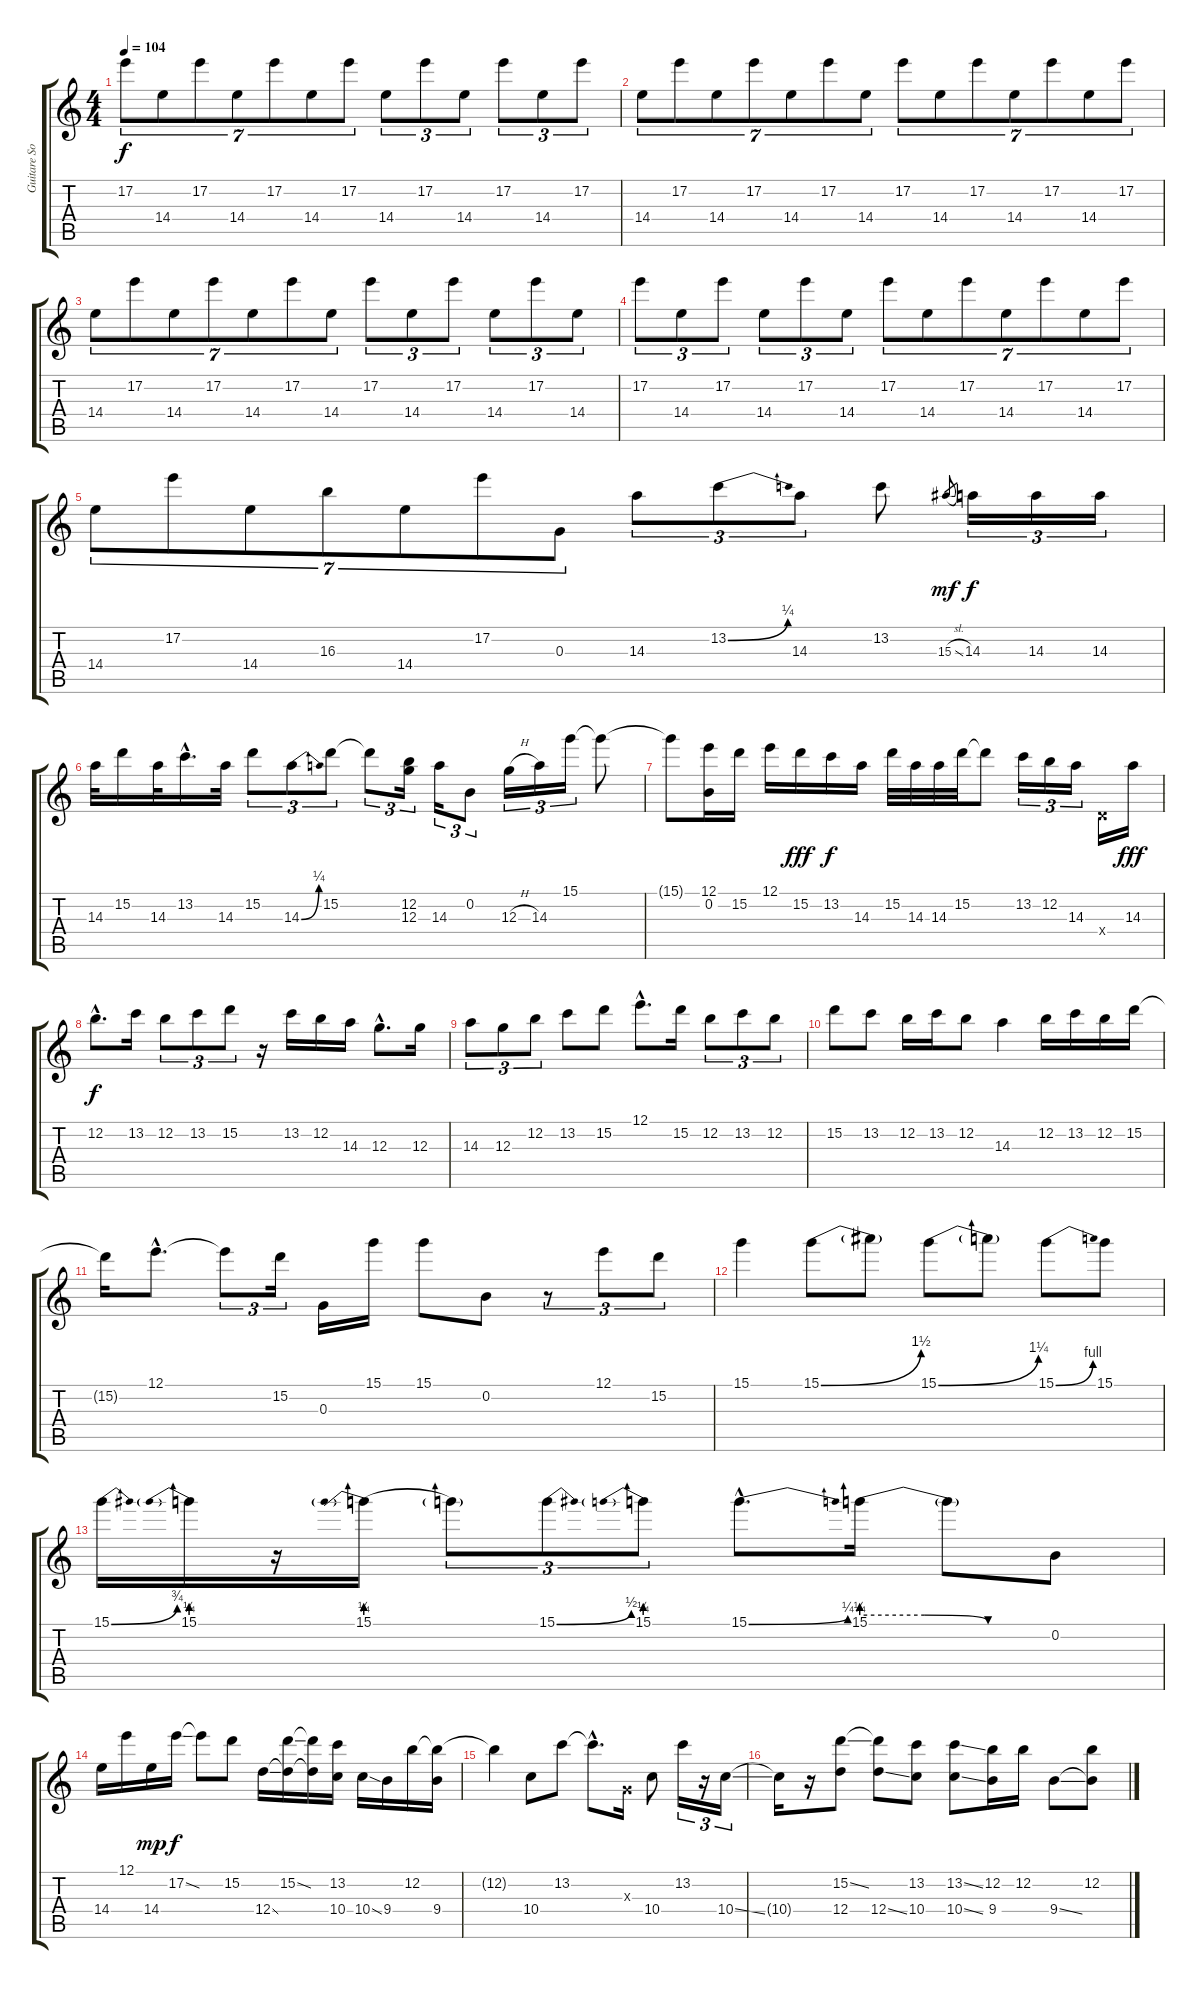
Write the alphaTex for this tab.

\track ("Guitare Solo" "Guitare So") {instrument distortionguitar}
\staff {score tabs}
\tuning (E4 B3 G3 D3 A2 E2) {hide}
\ts (4 4)
\tempo 104
\clef g2
\ks c
17.2.8{tu (7 4) dy f} 14.4.8{tu (7 4)} 17.2.8{tu (7 4)} 14.4.8{tu (7 4)} 17.2.8{tu (7 4)} 14.4.8{tu (7 4)} 17.2.8{tu (7 4)} 14.4.8{tu (3 2)} 17.2.8{tu (3 2)} 14.4.8{tu (3 2)} 17.2.8{tu (3 2)} 14.4.8{tu (3 2)} 17.2.8{tu (3 2)} |
14.4.8{tu (7 4)} 17.2.8{tu (7 4)} 14.4.8{tu (7 4)} 17.2.8{tu (7 4)} 14.4.8{tu (7 4)} 17.2.8{tu (7 4)} 14.4.8{tu (7 4)} 17.2.8{tu (7 4)} 14.4.8{tu (7 4)} 17.2.8{tu (7 4)} 14.4.8{tu (7 4)} 17.2.8{tu (7 4)} 14.4.8{tu (7 4)} 17.2.8{tu (7 4)} |
14.4.8{tu (7 4)} 17.2.8{tu (7 4)} 14.4.8{tu (7 4)} 17.2.8{tu (7 4)} 14.4.8{tu (7 4)} 17.2.8{tu (7 4)} 14.4.8{tu (7 4)} 17.2.8{tu (3 2)} 14.4.8{tu (3 2)} 17.2.8{tu (3 2)} 14.4.8{tu (3 2)} 17.2.8{tu (3 2)} 14.4.8{tu (3 2)} |
17.2.8{tu (3 2)} 14.4.8{tu (3 2)} 17.2.8{tu (3 2)} 14.4.8{tu (3 2)} 17.2.8{tu (3 2)} 14.4.8{tu (3 2)} 17.2.8{tu (7 4)} 14.4.8{tu (7 4)} 17.2.8{tu (7 4)} 14.4.8{tu (7 4)} 17.2.8{tu (7 4)} 14.4.8{tu (7 4)} 17.2.8{tu (7 4)} |
14.4.8{tu (7 4)} 17.2.8{tu (7 4)} 14.4.8{tu (7 4)} 16.3.8{tu (7 4)} 14.4.8{tu (7 4)} 17.2.8{tu (7 4)} 0.3.8{tu (7 4)} 14.3.8{tu (3 2)} 13.2{be (bend 0 0 60 1)}.8{tu (3 2)} 14.3.8{tu (3 2)} 13.2.8 15.3{sl}.8{gr dy mf} 14.3.16{tu (3 2) dy f} 14.3.16{tu (3 2)} 14.3.16{tu (3 2)} |
14.3.32 15.2.16 14.3.32 13.2{hac}.16{d} 14.3.32 15.2.8{tu (3 2)} 14.3{be (bend 0 0 60 1)}.8{tu (3 2)} 15.2.8{tu (3 2)} 15.2{t}.8{tu (3 2)} (12.2 12.3).16{tu (3 2)} 14.3.16{tu (3 2)} 0.2.8{tu (3 2)} 12.3{h}.16{tu (3 2)} 14.3.16{tu (3 2)} 15.1.16{tu (3 2)} 15.1{t}.8 |
15.1{t}.8 (12.1 0.2).16 15.2.16 12.1.16 15.2.16{dy fff} 13.2.16{dy f} 14.3.16 15.2.32 14.3.32 14.3.32 15.2.32 15.2{t}.8 13.2.16{tu (3 2)} 12.2.16{tu (3 2)} 14.3.16{tu (3 2)} 0.4{x}.16 14.3.16{dy fff} |
12.2{hac}.8{d dy f} 13.2.16 12.2.8{tu (3 2)} 13.2.8{tu (3 2)} 15.2.8{tu (3 2)} r.16 13.2.16 12.2.16 14.3.16 12.3{hac}.8{d} 12.3.16 |
14.3.8{tu (3 2)} 12.3.8{tu (3 2)} 12.2.8{tu (3 2)} 13.2.8 15.2.8 12.1{hac}.8{d} 15.2.16 12.2.8{tu (3 2)} 13.2.8{tu (3 2)} 12.2.8{tu (3 2)} |
15.2.8 13.2.8 12.2.16 13.2.16 12.2.8 14.3.4 12.2.16 13.2.16 12.2.16 15.2.16 |
15.2{t}.16 12.1{hac}.8{d} 12.1{t}.8{tu (3 2)} 15.2.16{tu (3 2)} 0.3.16 15.1.16 15.1.8 0.2.8 r.8{tu (3 2)} 12.1.8{tu (3 2)} 15.2.8{tu (3 2)} |
15.1.4 15.1{be (bend 0 0 60 6)}.8 15.1{t}.8 15.1{be (bend 0 0 60 5)}.8 15.1{t}.8 15.1{be (bend 0 0 60 4)}.8 15.1.8 |
15.1{be (bend 0 0 60 3)}.16 15.1{be (prebend 0 1 60 1)}.16 r.16 15.1{be (prebend 0 1 60 1)}.16 15.1{t}.8{tu (3 2)} 15.1{be (bend 0 0 60 2)}.8{tu (3 2)} 15.1{be (prebend 0 1 60 1)}.8{tu (3 2)} 15.1{be (bend 0 0 60 1) hac}.8{d} 15.1{be (custom 0 1 20 1 40 0 60 0)}.16 15.1{t}.8 0.2.8 |
14.4.16 12.1.16 14.4.16{dy mp} 17.2{ss}.16{dy f} 17.2{t}.8 15.2.8 12.4{ss}.16 (15.2{ss} 12.4{t}).16 (15.2{t} 12.4{t}).16 (13.2 10.4).16 10.4{ss}.16 9.4.16 12.2.16 (12.2{t} 9.4).16 |
12.2{t}.4 10.4.8 13.2.8 13.2{hac t}.8{d} 0.3{x}.16 10.4.8 13.2.16{tu (3 2)} r.16{tu (3 2)} 10.4{ss}.16{tu (3 2)} |
10.4{t}.16 r.16 (15.2{ss} 12.4).8 (15.2{t} 12.4{ss}).8 (13.2 10.4).8 (13.2{ss} 10.4{ss}).8 (12.2 9.4).16 12.2.16 9.4{ss}.8 (12.2{ss} 9.4{t}).8
